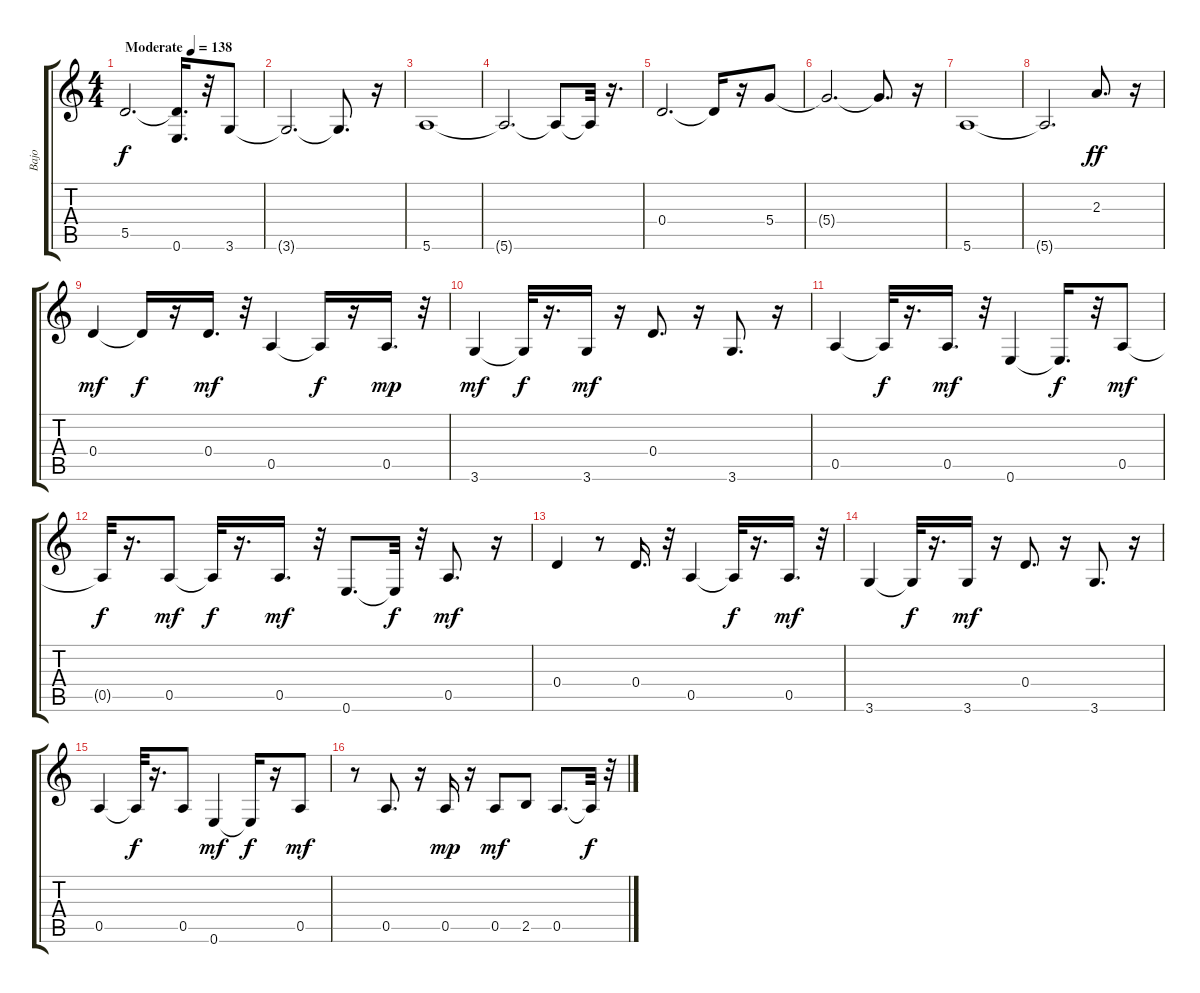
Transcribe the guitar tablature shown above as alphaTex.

\track ("Bajo" "Bajo") {instrument electricbasspick}
\staff {score tabs}
\tuning (E4 B3 G3 D3 A2 E2) {hide}
\ts (4 4)
\tempo (138 "Moderate")
\clef g2
\ks c
5.5.2{d dy f instrument electricbasspick} (5.5{t} 0.6).16{d} r.32 3.6.8 |
3.6{t}.2{d} 3.6{t}.8{d} r.16 |
5.6.1 |
5.6{t}.2{d} 5.6{t}.8 5.6{t}.32 r.16{d} |
0.4.2{d} 0.4{t}.16 r.16 5.4.8 |
5.4{t}.2{d} 5.4{t}.8{d} r.16 |
5.6.1 |
5.6{t}.2{d} 2.3.8{d dy ff} r.16 |
0.4.4{dy mf} 0.4{t}.16{dy f} r.16 0.4.16{d dy mf} r.32 0.5.4 0.5{t}.16{dy f} r.16 0.5.16{d dy mp} r.32 |
3.6.4{dy mf} 3.6{t}.32{dy f} r.16{d} 3.6.16{dy mf} r.16 0.4.8{d} r.16 3.6.8{d} r.16 |
0.5.4 0.5{t}.32{dy f} r.16{d} 0.5.16{d dy mf} r.32 0.6.4 0.6{t}.16{d dy f} r.32 0.5.8{dy mf} |
0.5{t}.32{dy f} r.16{d} 0.5.8{dy mf} 0.5{t}.32{dy f} r.16{d} 0.5.16{d dy mf} r.32 0.6.8{d} 0.6{t}.32{dy f} r.32 0.5.8{d dy mf} r.16 |
0.4.4 r.8 0.4.16{d} r.32 0.5.4 0.5{t}.32{dy f} r.16{d} 0.5.16{d dy mf} r.32 |
3.6.4 3.6{t}.32{dy f} r.16{d} 3.6.16{dy mf} r.16 0.4.8{d} r.16 3.6.8{d} r.16 |
0.5.4 0.5{t}.32{dy f} r.16{d} 0.5.8 0.6.4{dy mf} 0.6{t}.16{dy f} r.16 0.5.8{dy mf} |
r.8 0.5.8{d} r.16 0.5.16{dy mp} r.16 0.5.8{dy mf} 2.5.8 0.5.8{d} 0.5{t}.32{dy f} r.32
